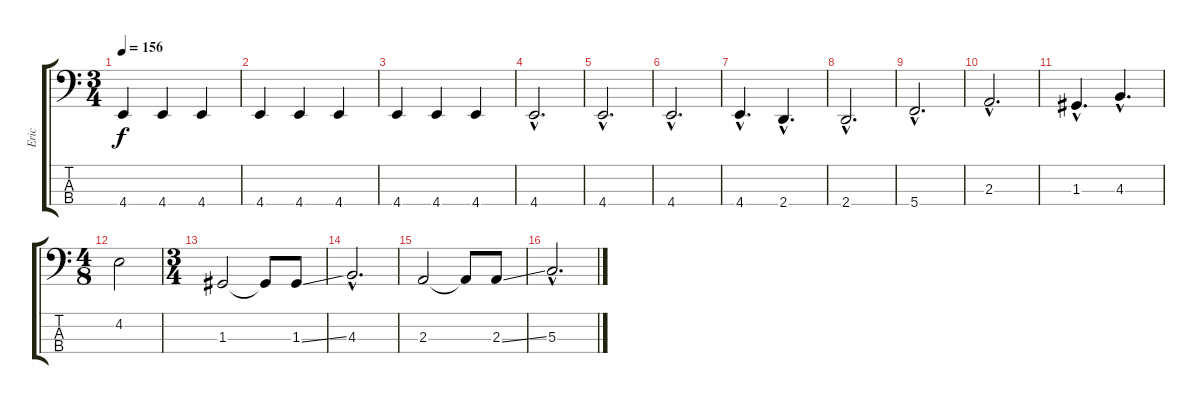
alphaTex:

\track ("Eric" "Eric") {instrument electricbasspick}
\staff {score tabs}
\tuning (F2 C2 G1 C1) {hide}
\ts (3 4)
\tempo 156
\clef f4
\ks c
4.4.4{dy f} 4.4.4 4.4.4 |
4.4.4 4.4.4 4.4.4 |
4.4.4 4.4.4 4.4.4 |
4.4{hac}.2{d} |
4.4{hac}.2{d} |
4.4{hac}.2{d} |
4.4{hac}.4{d} 2.4{hac}.4{d} |
2.4{hac}.2{d} |
5.4{hac}.2{d} |
2.3{hac}.2{d} |
1.3{hac}.4{d} 4.3{hac}.4{d} |
\ts (4 8)
4.2.2 |
\ts (3 4)
1.3.2 1.3{t}.8 1.3{ss}.8 |
4.3{hac}.2{d} |
2.3.2 2.3{t}.8 2.3{ss}.8 |
5.3{hac}.2{d}
